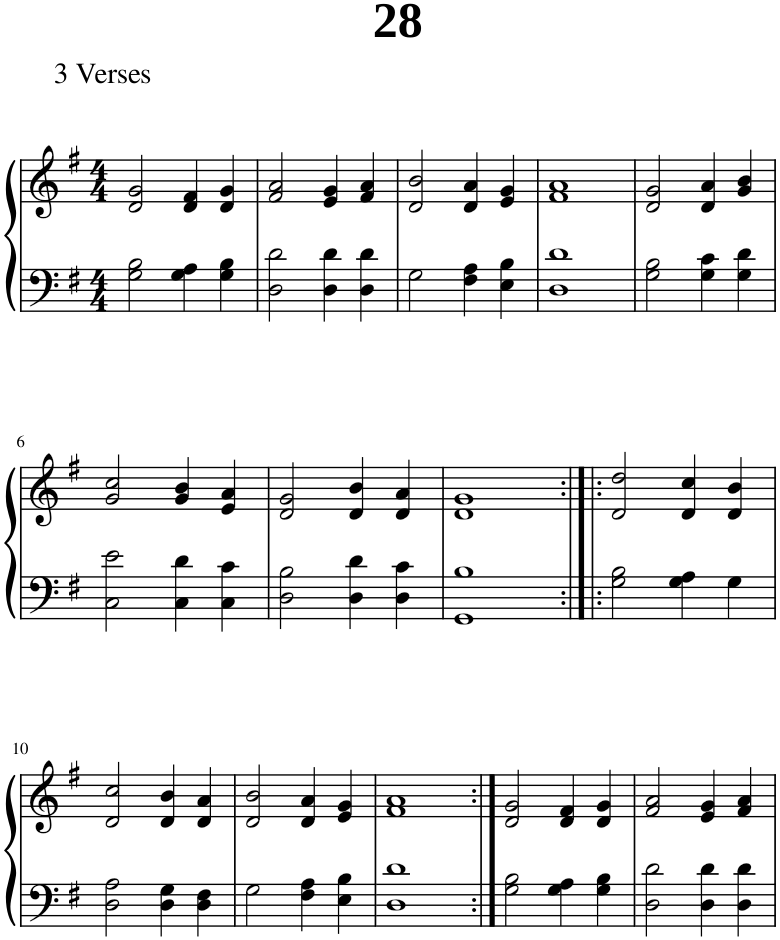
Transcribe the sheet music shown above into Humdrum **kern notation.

**kern	**kern
*part1	*part1
*staff2	*staff1
*I"Piano	*
*I'Pno.	*
*clefF4	*clefG2
*k[f#]	*k[f#]
*M4/4	*M4/4
=1	=1
2G\ 2B\	2d/ 2g/
4G\ 4A\	4d/ 4f#/
4G\ 4B\	4d/ 4g/
=2	=2
2D\ 2d\	2f#/ 2a/
4D\ 4d\	4e/ 4g/
4D\ 4d\	4f#/ 4a/
=3	=3
2G\	2d/ 2b/
4F#\ 4A\	4d/ 4a/
4E\ 4B\	4e/ 4g/
=4	=4
1D 1d	1f# 1a
=5	=5
2G\ 2B\	2d/ 2g/
4G\ 4c\	4d/ 4a/
4G\ 4d\	4g/ 4b/
!!LO:LB:g=z
=6	=6
2C\ 2e\	2g/ 2cc/
4C\ 4d\	4g/ 4b/
4C\ 4c\	4e/ 4a/
=7	=7
2D\ 2B\	2d/ 2g/
4D\ 4d\	4d/ 4b/
4D\ 4c\	4d/ 4a/
=8	=8
1GG 1B	1d 1g
=9:|!|:	=9:|!|:
2G\ 2B\	2d/ 2dd/
4G\ 4A\	4d/ 4cc/
4G\	4d/ 4b/
!!LO:LB:g=z
=10	=10
2D\ 2A\	2d/ 2cc/
4D\ 4G\	4d/ 4b/
4D\ 4F#\	4d/ 4a/
=11	=11
2G\	2d/ 2b/
4F#\ 4A\	4d/ 4a/
4E\ 4B\	4e/ 4g/
=12	=12
1D 1d	1f# 1a
=13:|!	=13:|!
2G\ 2B\	2d/ 2g/
4G\ 4A\	4d/ 4f#/
4G\ 4B\	4d/ 4g/
=14	=14
2D\ 2d\	2f#/ 2a/
4D\ 4d\	4e/ 4g/
4D\ 4d\	4f#/ 4a/
=	=
*-	*-
